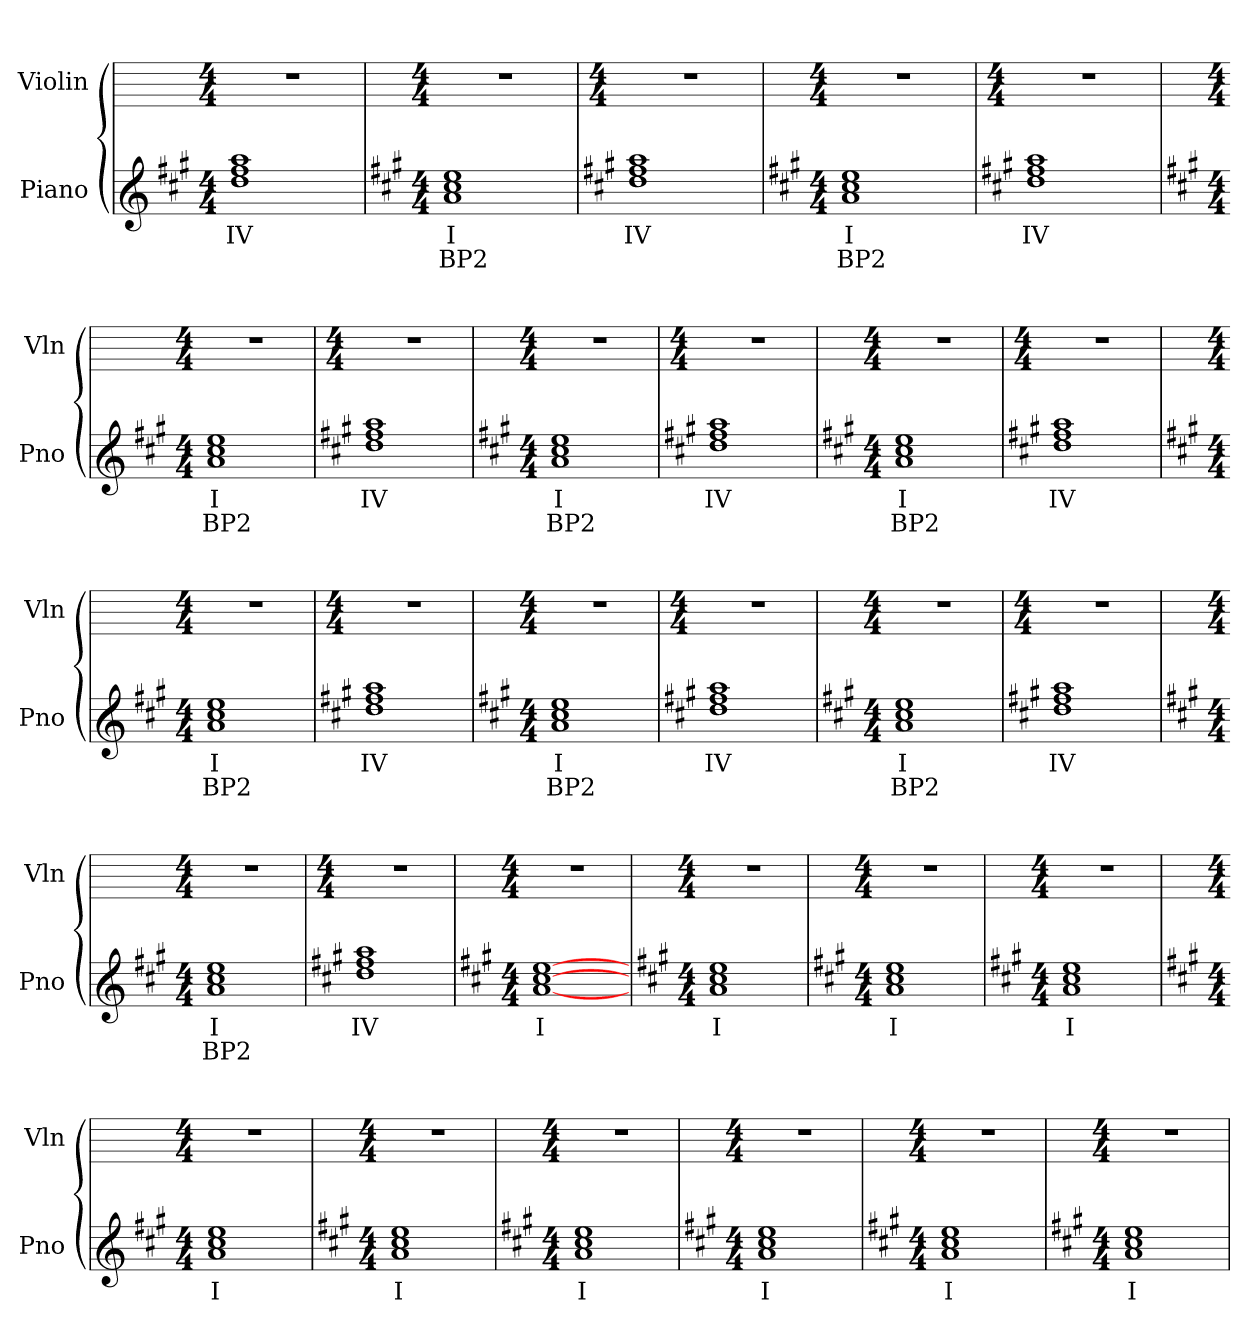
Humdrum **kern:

**kern	**text	**text	**kern
*part2	*part2	*part2	*part1
*staff2	*staff2	*staff2	*staff1
*I"Piano	*	*	*I"Violin
*I'Pno	*	*	*I'Vln
*k[f#c#g#]	*	*	*
*A:	*	*	*
*M4/4	*	*	*M4/4
=	=	=	=
1dd 1ff# 1aa	IV	.	1r
=	=	=	=
*k[f#c#g#]	*	*	*
*A:	*	*	*
*M4/4	*	*	*M4/4
1a 1cc# 1ee	I	BP2	1r
=	=	=	=
*k[f#c#g#]	*	*	*
*A:	*	*	*
*	*	*	*M4/4
1dd 1ff# 1aa	IV	.	1r
=	=	=	=
*k[f#c#g#]	*	*	*
*A:	*	*	*
*M4/4	*	*	*M4/4
1a 1cc# 1ee	I	BP2	1r
=	=	=	=
*k[f#c#g#]	*	*	*
*A:	*	*	*
*	*	*	*M4/4
1dd 1ff# 1aa	IV	.	1r
=	=	=	=
*k[f#c#g#]	*	*	*
*A:	*	*	*
*M4/4	*	*	*M4/4
1a 1cc# 1ee	I	BP2	1r
=	=	=	=
*k[f#c#g#]	*	*	*
*A:	*	*	*
*	*	*	*M4/4
1dd 1ff# 1aa	IV	.	1r
=	=	=	=
*k[f#c#g#]	*	*	*
*A:	*	*	*
*M4/4	*	*	*M4/4
1a 1cc# 1ee	I	BP2	1r
=	=	=	=
*k[f#c#g#]	*	*	*
*A:	*	*	*
*	*	*	*M4/4
1dd 1ff# 1aa	IV	.	1r
=	=	=	=
*k[f#c#g#]	*	*	*
*A:	*	*	*
*M4/4	*	*	*M4/4
1a 1cc# 1ee	I	BP2	1r
=	=	=	=
*k[f#c#g#]	*	*	*
*A:	*	*	*
*	*	*	*M4/4
1dd 1ff# 1aa	IV	.	1r
=	=	=	=
*k[f#c#g#]	*	*	*
*A:	*	*	*
*M4/4	*	*	*M4/4
1a 1cc# 1ee	I	BP2	1r
=	=	=	=
*k[f#c#g#]	*	*	*
*A:	*	*	*
*	*	*	*M4/4
1dd 1ff# 1aa	IV	.	1r
=	=	=	=
*k[f#c#g#]	*	*	*
*A:	*	*	*
*M4/4	*	*	*M4/4
1a 1cc# 1ee	I	BP2	1r
=	=	=	=
*k[f#c#g#]	*	*	*
*A:	*	*	*
*	*	*	*M4/4
1dd 1ff# 1aa	IV	.	1r
=	=	=	=
*k[f#c#g#]	*	*	*
*A:	*	*	*
*M4/4	*	*	*M4/4
1a 1cc# 1ee	I	BP2	1r
=	=	=	=
*k[f#c#g#]	*	*	*
*A:	*	*	*
*	*	*	*M4/4
1dd 1ff# 1aa	IV	.	1r
=	=	=	=
*k[f#c#g#]	*	*	*
*A:	*	*	*
*M4/4	*	*	*M4/4
1a 1cc# 1ee	I	BP2	1r
=	=	=	=
*k[f#c#g#]	*	*	*
*A:	*	*	*
*	*	*	*M4/4
1dd 1ff# 1aa	IV	.	1r
=	=	=	=
*k[f#c#g#]	*	*	*
*A:	*	*	*
*M4/4	*	*	*M4/4
[1a [1cc# [1ee	I	.	1r
=	=	=	=
*k[f#c#g#]	*	*	*
*A:	*	*	*
*M4/4	*	*	*M4/4
1a 1cc# 1ee	I	.	1r
=	=	=	=
*k[f#c#g#]	*	*	*
*A:	*	*	*
*M4/4	*	*	*M4/4
1a 1cc# 1ee	I	.	1r
=	=	=	=
*k[f#c#g#]	*	*	*
*A:	*	*	*
*M4/4	*	*	*M4/4
1a 1cc# 1ee	I	.	1r
=	=	=	=
*k[f#c#g#]	*	*	*
*A:	*	*	*
*M4/4	*	*	*M4/4
1a 1cc# 1ee	I	.	1r
=	=	=	=
*k[f#c#g#]	*	*	*
*A:	*	*	*
*M4/4	*	*	*M4/4
1a 1cc# 1ee	I	.	1r
=	=	=	=
*k[f#c#g#]	*	*	*
*A:	*	*	*
*M4/4	*	*	*M4/4
1a 1cc# 1ee	I	.	1r
=	=	=	=
*k[f#c#g#]	*	*	*
*A:	*	*	*
*M4/4	*	*	*M4/4
1a 1cc# 1ee	I	.	1r
=	=	=	=
*k[f#c#g#]	*	*	*
*A:	*	*	*
*M4/4	*	*	*M4/4
1a 1cc# 1ee	I	.	1r
=	=	=	=
*k[f#c#g#]	*	*	*
*A:	*	*	*
*M4/4	*	*	*M4/4
1a 1cc# 1ee	I	.	1r
=	=	=	=
*-	*-	*-	*-
